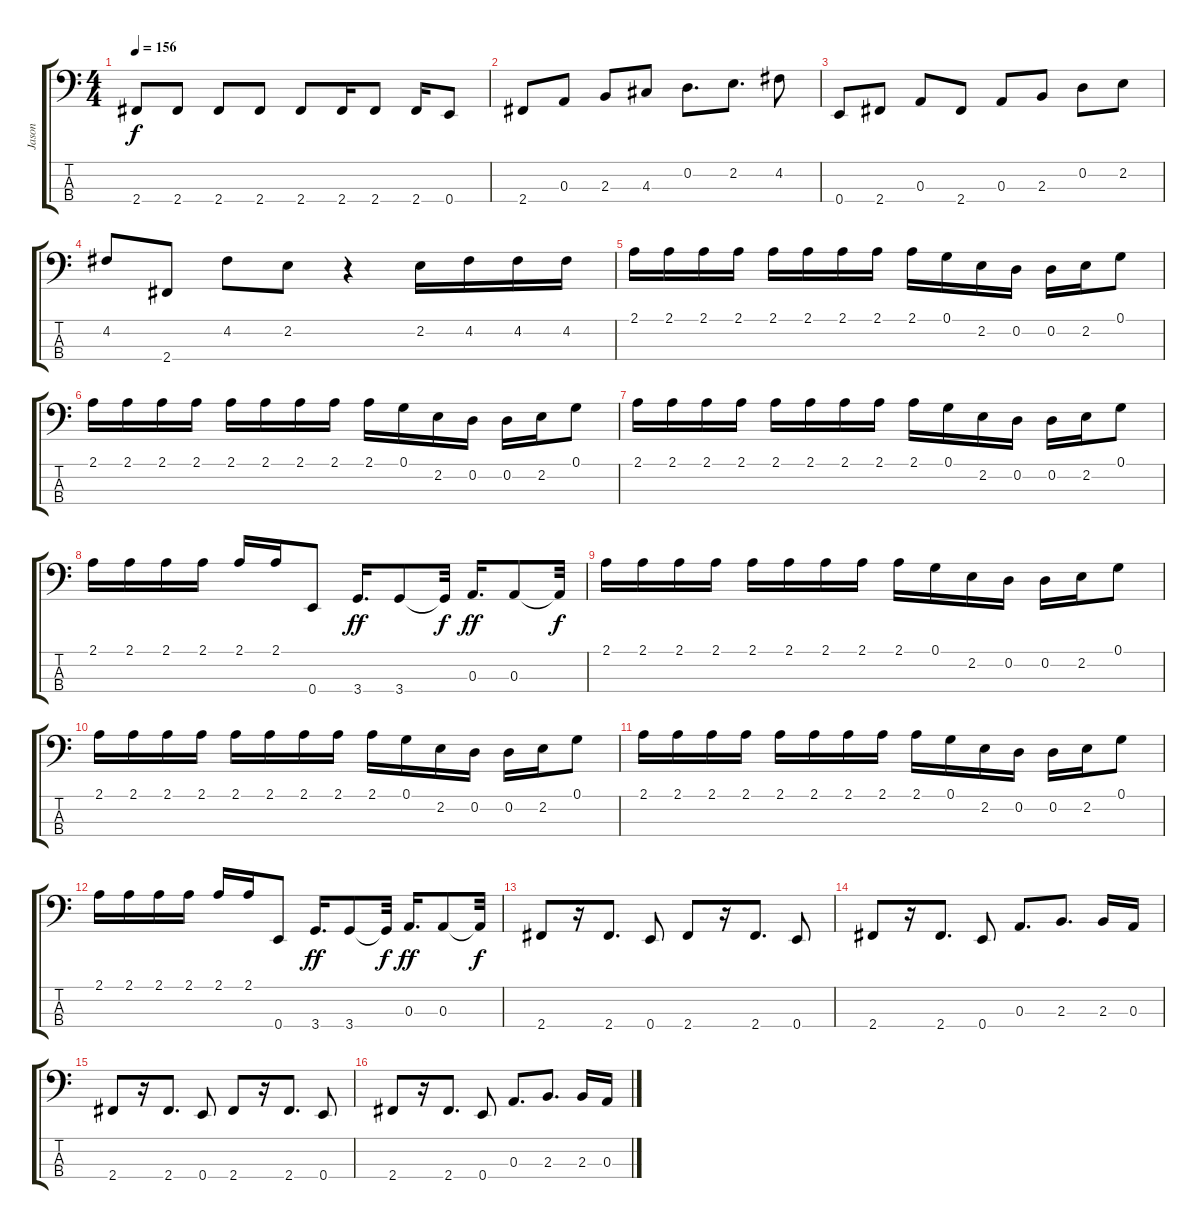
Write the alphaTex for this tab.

\track ("Jason" "Jason") {instrument electricbasspick}
\staff {score tabs}
\tuning (G2 D2 A1 E1) {hide}
\ts (4 4)
\tempo 156
\clef f4
\ks c
2.4.8{dy f} 2.4.8 2.4.8 2.4.8 2.4.8 2.4.16 2.4.8 2.4.16 0.4.8 |
2.4.8 0.3.8 2.3.8 4.3.8 0.2.8{d} 2.2.8{d} 4.2.8 |
0.4.8 2.4.8 0.3.8 2.4.8 0.3.8 2.3.8 0.2.8 2.2.8 |
4.2.8 2.4.8 4.2.8 2.2.8 r.4 2.2.16 4.2.16 4.2.16 4.2.16 |
2.1.16 2.1.16 2.1.16 2.1.16 2.1.16 2.1.16 2.1.16 2.1.16 2.1.16 0.1.16 2.2.16 0.2.16 0.2.16 2.2.16 0.1.8 |
2.1.16 2.1.16 2.1.16 2.1.16 2.1.16 2.1.16 2.1.16 2.1.16 2.1.16 0.1.16 2.2.16 0.2.16 0.2.16 2.2.16 0.1.8 |
2.1.16 2.1.16 2.1.16 2.1.16 2.1.16 2.1.16 2.1.16 2.1.16 2.1.16 0.1.16 2.2.16 0.2.16 0.2.16 2.2.16 0.1.8 |
2.1.16 2.1.16 2.1.16 2.1.16 2.1.16 2.1.16 0.4.8 3.4.16{d dy ff} 3.4.8 3.4{t}.32{dy f} 0.3.16{d dy ff} 0.3.8 0.3{t}.32{dy f} |
2.1.16 2.1.16 2.1.16 2.1.16 2.1.16 2.1.16 2.1.16 2.1.16 2.1.16 0.1.16 2.2.16 0.2.16 0.2.16 2.2.16 0.1.8 |
2.1.16 2.1.16 2.1.16 2.1.16 2.1.16 2.1.16 2.1.16 2.1.16 2.1.16 0.1.16 2.2.16 0.2.16 0.2.16 2.2.16 0.1.8 |
2.1.16 2.1.16 2.1.16 2.1.16 2.1.16 2.1.16 2.1.16 2.1.16 2.1.16 0.1.16 2.2.16 0.2.16 0.2.16 2.2.16 0.1.8 |
2.1.16 2.1.16 2.1.16 2.1.16 2.1.16 2.1.16 0.4.8 3.4.16{d dy ff} 3.4.8 3.4{t}.32{dy f} 0.3.16{d dy ff} 0.3.8 0.3{t}.32{dy f} |
2.4.8 r.16 2.4.8{d} 0.4.8 2.4.8 r.16 2.4.8{d} 0.4.8 |
2.4.8 r.16 2.4.8{d} 0.4.8 0.3.8{d} 2.3.8{d} 2.3.16 0.3.16 |
2.4.8 r.16 2.4.8{d} 0.4.8 2.4.8 r.16 2.4.8{d} 0.4.8 |
2.4.8 r.16 2.4.8{d} 0.4.8 0.3.8{d} 2.3.8{d} 2.3.16 0.3.16
